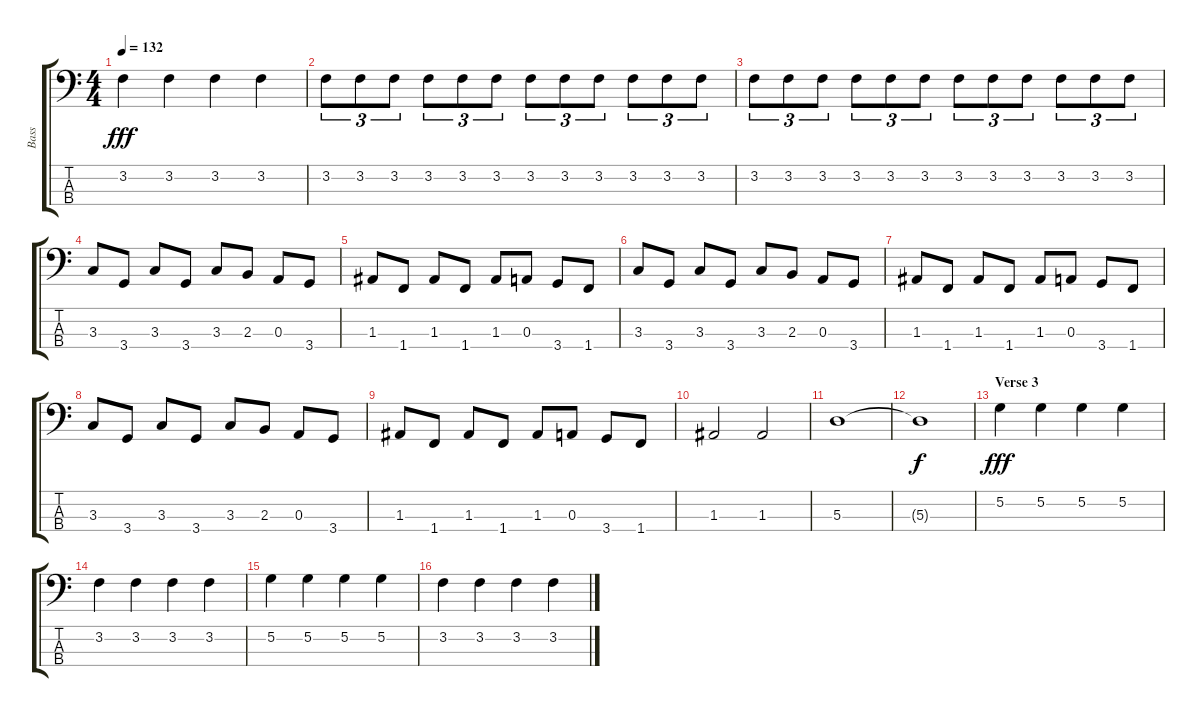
\track ("Bass" "Bass") {instrument electricbassfinger}
\staff {score tabs}
\tuning (G2 D2 A1 E1) {hide}
\ts (4 4)
\tempo 132
\clef f4
\ks c
3.2.4{dy fff} 3.2.4 3.2.4 3.2.4 |
3.2.8{tu (3 2)} 3.2.8{tu (3 2)} 3.2.8{tu (3 2)} 3.2.8{tu (3 2)} 3.2.8{tu (3 2)} 3.2.8{tu (3 2)} 3.2.8{tu (3 2)} 3.2.8{tu (3 2)} 3.2.8{tu (3 2)} 3.2.8{tu (3 2)} 3.2.8{tu (3 2)} 3.2.8{tu (3 2)} |
3.2.8{tu (3 2)} 3.2.8{tu (3 2)} 3.2.8{tu (3 2)} 3.2.8{tu (3 2)} 3.2.8{tu (3 2)} 3.2.8{tu (3 2)} 3.2.8{tu (3 2)} 3.2.8{tu (3 2)} 3.2.8{tu (3 2)} 3.2.8{tu (3 2)} 3.2.8{tu (3 2)} 3.2.8{tu (3 2)} |
3.3.8 3.4.8 3.3.8 3.4.8 3.3.8 2.3.8 0.3.8 3.4.8 |
1.3.8 1.4.8 1.3.8 1.4.8 1.3.8 0.3.8 3.4.8 1.4.8 |
3.3.8 3.4.8 3.3.8 3.4.8 3.3.8 2.3.8 0.3.8 3.4.8 |
1.3.8 1.4.8 1.3.8 1.4.8 1.3.8 0.3.8 3.4.8 1.4.8 |
3.3.8 3.4.8 3.3.8 3.4.8 3.3.8 2.3.8 0.3.8 3.4.8 |
1.3.8 1.4.8 1.3.8 1.4.8 1.3.8 0.3.8 3.4.8 1.4.8 |
1.3.2 1.3.2 |
5.3.1 |
5.3{t}.1{dy f} |
\section ("" "Verse 3")
5.2.4{dy fff} 5.2.4 5.2.4 5.2.4 |
3.2.4 3.2.4 3.2.4 3.2.4 |
5.2.4 5.2.4 5.2.4 5.2.4 |
3.2.4 3.2.4 3.2.4 3.2.4
